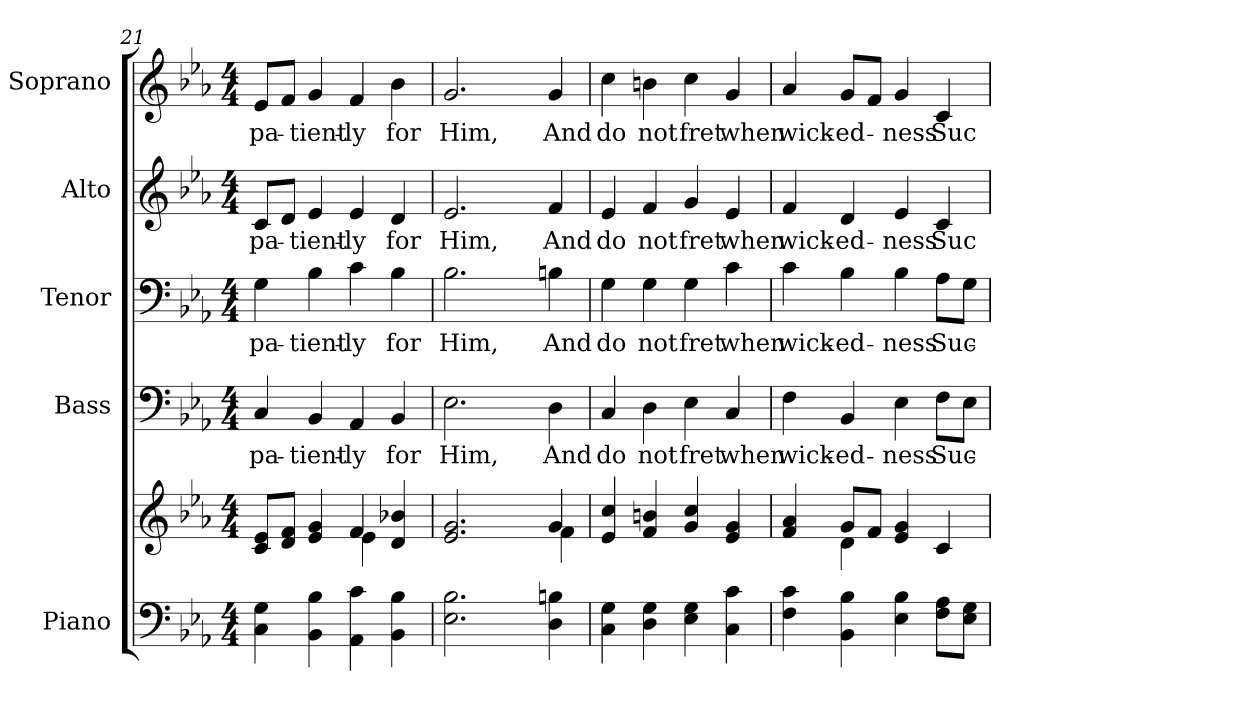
**kern	**kern	**kern	**text	**kern	**text	**kern	**text	**kern	**text
*part5	*part5	*part4	*part4	*part3	*part3	*part2	*part2	*part1	*part1
*staff6	*staff5	*staff4	*staff4	*staff3	*staff3	*staff2	*staff2	*staff1	*staff1
*I"Piano	*	*I"Bass	*	*I"Tenor	*	*I"Alto	*	*I"Soprano	*
*I'Pno.	*	*I'B.	*	*I'T.	*	*I'A.	*	*I'S.	*
!!LO:PB:g=z
*clefF4	*clefG2	*clefF4	*	*clefF4	*	*clefG2	*	*clefG2	*
*k[b-e-a-]	*k[b-e-a-]	*k[b-e-a-]	*	*k[b-e-a-]	*	*k[b-e-a-]	*	*k[b-e-a-]	*
*E-:	*E-:	*E-:	*	*E-:	*	*E-:	*	*E-:	*
*M4/4	*M4/4	*M4/4	*	*M4/4	*	*M4/4	*	*M4/4	*
=21	=21	=21	=21	=21	=21	=21	=21	=21	=21
*	*^	*	*	*	*	*	*	*	*
!	!	!	!	!LO:LY:b:color=#000000	!	!	!	!	!	!
!	!	!	!	!	!	!LO:LY:b:color=#000000	!	!	!	!
!	!	!	!	!	!	!	!	!LO:LY:b:color=#000000	!	!
!	!	!	!	!	!	!	!	!	!	!LO:LY:b:color=#000000
4Ci\ 4Gi	8ci/ 8e-iL	2ryy	4Ci/	pa-	4Gi\	pa-	8ci/L	pa-	8e-i/L	pa-
.	8di/ 8fiJ	.	.	.	.	.	8di/J	.	8fi/J	.
!	!	!	!	!LO:LY:b:color=#000000	!	!	!	!	!	!
!	!	!	!	!	!	!LO:LY:b:color=#000000	!	!	!	!
!	!	!	!	!	!	!	!	!LO:LY:b:color=#000000	!	!
!	!	!	!	!	!	!	!	!	!	!LO:LY:b:color=#000000
4BB-i\ 4B-i	4e-i/ 4gi	.	4BB-i/	-tient-	4B-i\	-tient-	4e-i/	-tient-	4gi/	-tient-
!	!	!	!	!LO:LY:b:color=#000000	!	!	!	!	!	!
!	!	!	!	!	!	!LO:LY:b:color=#000000	!	!	!	!
!	!	!	!	!	!	!	!	!LO:LY:b:color=#000000	!	!
!	!	!	!	!	!	!	!	!	!	!LO:LY:b:color=#000000
4AA-i\ 4ci	4fi/	4e-i\	4AA-i/	-ly	4ci\	-ly	4e-i/	-ly	4fi/	-ly
!	!	!	!	!LO:LY:b:color=#000000	!	!	!	!	!	!
!	!	!	!	!	!	!LO:LY:b:color=#000000	!	!	!	!
!	!	!	!	!	!	!	!	!LO:LY:b:color=#000000	!	!
!	!	!	!	!	!	!	!	!	!	!LO:LY:b:color=#000000
4BB-i\ 4B-i	4di/ 4b-Xi	4ryy	4BB-i/	for	4B-i\	for	4di/	for	4b-i\	for
=22	=22	=22	=22	=22	=22	=22	=22	=22	=22	=22
!	!	!	!	!LO:LY:b:color=#000000	!	!	!	!	!	!
!	!	!	!	!	!	!LO:LY:b:color=#000000	!	!	!	!
!	!	!	!	!	!	!	!	!LO:LY:b:color=#000000	!	!
!	!	!	!	!	!	!	!	!	!	!LO:LY:b:color=#000000
2.E-i\ 2.B-i	2.e-i/ 2.gi	2ryy	2.E-i\	Him,	2.B-i\	Him,	2.e-i/	Him,	2.gi/	Him,
.	.	4ryy	.	.	.	.	.	.	.	.
!	!	!	!	!LO:LY:b:color=#000000	!	!	!	!	!	!
!	!	!	!	!	!	!LO:LY:b:color=#000000	!	!	!	!
!	!	!	!	!	!	!	!	!LO:LY:b:color=#000000	!	!
!	!	!	!	!	!	!	!	!	!	!LO:LY:b:color=#000000
4Di\ 4Bni	4gi/	4fi\	4Di\	And	4Bni\	And	4fi/	And	4gi/	And
*	*v	*v	*	*	*	*	*	*	*	*
=23	=23	=23	=23	=23	=23	=23	=23	=23	=23
*	*^	*	*	*	*	*	*	*	*
!	!	!	!	!LO:LY:b:color=#000000	!	!	!	!	!	!
*	*v	*v	*	*	*	*	*	*	*	*
*	*^	*	*	*	*	*	*	*	*
!	!	!	!	!	!	!LO:LY:b:color=#000000	!	!	!	!
*	*v	*v	*	*	*	*	*	*	*	*
*	*^	*	*	*	*	*	*	*	*
!	!	!	!	!	!	!	!	!LO:LY:b:color=#000000	!	!
*	*v	*v	*	*	*	*	*	*	*	*
*	*^	*	*	*	*	*	*	*	*
!	!	!	!	!	!	!	!	!	!	!LO:LY:b:color=#000000
*	*v	*v	*	*	*	*	*	*	*	*
4Ci\ 4Gi	4e-i/ 4cci	4Ci/	do	4Gi\	do	4e-i/	do	4cci\	do
!	!	!	!LO:LY:b:color=#000000	!	!	!	!	!	!
!	!	!	!	!	!LO:LY:b:color=#000000	!	!	!	!
!	!	!	!	!	!	!	!LO:LY:b:color=#000000	!	!
!	!	!	!	!	!	!	!	!	!LO:LY:b:color=#000000
4Di\ 4Gi	4fi/ 4bni	4Di\	not	4Gi\	not	4fi/	not	4bni\	not
!	!	!	!LO:LY:b:color=#000000	!	!	!	!	!	!
!	!	!	!	!	!LO:LY:b:color=#000000	!	!	!	!
!	!	!	!	!	!	!	!LO:LY:b:color=#000000	!	!
!	!	!	!	!	!	!	!	!	!LO:LY:b:color=#000000
4E-i\ 4Gi	4gi/ 4cci	4E-i\	fret	4Gi\	fret	4gi/	fret	4cci\	fret
!	!	!	!LO:LY:b:color=#000000	!	!	!	!	!	!
!	!	!	!	!	!LO:LY:b:color=#000000	!	!	!	!
!	!	!	!	!	!	!	!LO:LY:b:color=#000000	!	!
!	!	!	!	!	!	!	!	!	!LO:LY:b:color=#000000
4Ci\ 4ci	4e-i/ 4gi	4Ci/	when	4ci\	when	4e-i/	when	4gi/	when
=24	=24	=24	=24	=24	=24	=24	=24	=24	=24
*	*^	*	*	*	*	*	*	*	*
!	!	!	!	!LO:LY:b:color=#000000	!	!	!	!	!	!
!	!	!	!	!	!	!LO:LY:b:color=#000000	!	!	!	!
!	!	!	!	!	!	!	!	!LO:LY:b:color=#000000	!	!
!	!	!	!	!	!	!	!	!	!	!LO:LY:b:color=#000000
4Fi\ 4ci	4fi/ 4a-i	4ryy	4Fi\	wick-	4ci\	wick-	4fi/	wick-	4a-i/	wick-
!	!	!	!	!LO:LY:b:color=#000000	!	!	!	!	!	!
!	!	!	!	!	!	!LO:LY:b:color=#000000	!	!	!	!
!	!	!	!	!	!	!	!	!LO:LY:b:color=#000000	!	!
!	!	!	!	!	!	!	!	!	!	!LO:LY:b:color=#000000
4BB-i\ 4B-i	8gi/L	4di\	4BB-i/	-ed-	4B-i\	-ed-	4di/	-ed-	8gi/L	-ed-
.	8fi/J	.	.	.	.	.	.	.	8fi/J	.
!	!	!	!	!LO:LY:b:color=#000000	!	!	!	!	!	!
!	!	!	!	!	!	!LO:LY:b:color=#000000	!	!	!	!
!	!	!	!	!	!	!	!	!LO:LY:b:color=#000000	!	!
!	!	!	!	!	!	!	!	!	!	!LO:LY:b:color=#000000
4E-i\ 4B-i	4e-i/ 4gi	2ryy	4E-i\	-ness	4B-i\	-ness	4e-i/	-ness	4gi/	-ness
!	!	!	!	!LO:LY:b:color=#000000	!	!	!	!	!	!
!	!	!	!	!	!	!LO:LY:b:color=#000000	!	!	!	!
!	!	!	!	!	!	!	!	!LO:LY:b:color=#000000	!	!
!	!	!	!	!	!	!	!	!	!	!LO:LY:b:color=#000000
8Fi\ 8A-iL	4ci/	.	8Fi\L	Suc-	8A-i\L	Suc-	4ci/	Suc-	4ci/	Suc-
8E-i\ 8GiJ	.	.	8E-i\J	.	8Gi\J	.	.	.	.	.
*	*v	*v	*	*	*	*	*	*	*	*
=	=	=	=	=	=	=	=	=	=
*-	*-	*-	*-	*-	*-	*-	*-	*-	*-
